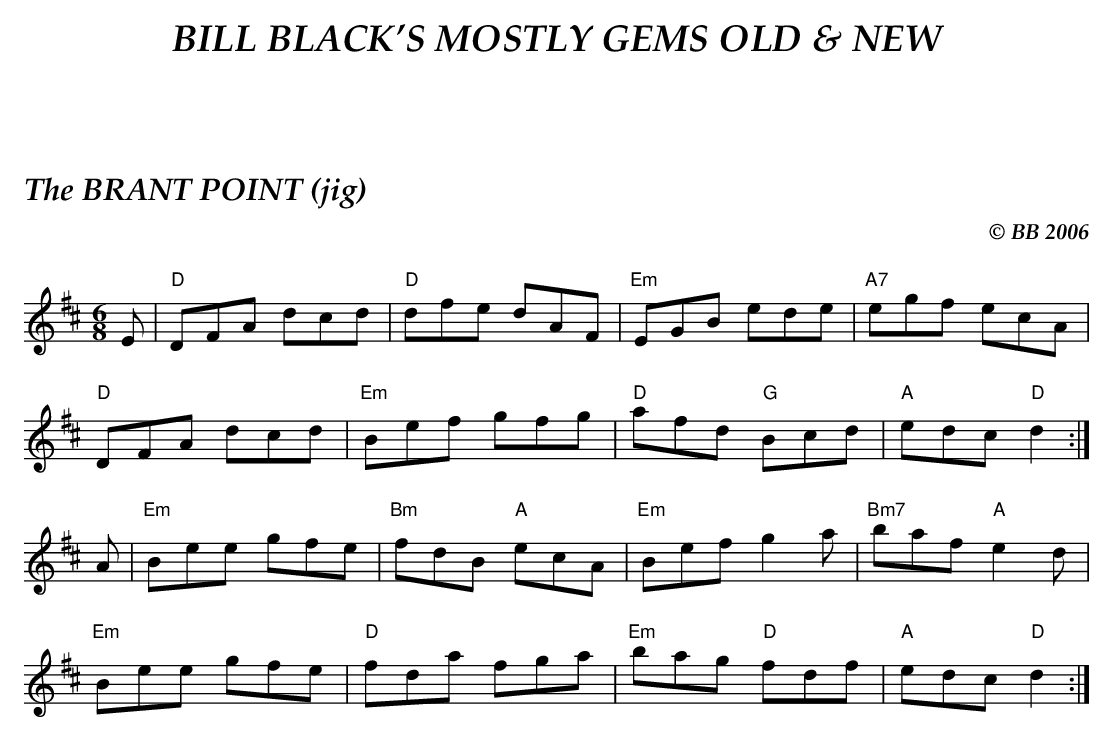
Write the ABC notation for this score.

X:1
T:BRANT POINT (jig), The
C:© BB 2006
L:1/8
M:6/8
Q:1/4=160
K:D
E|"D"DFA dcd|"D"dfe dAF|"Em"EGB ede|"A7"egf ecA|
"D"DFA dcd|"Em"Bef gfg|"D"afd "G"Bcd|"A"edc "D"d2 :|
A|"Em"Bee gfe|"Bm"fdB "A"ecA|"Em"Bef g2a|"Bm7"baf "A"e2d|
"Em"Bee gfe|"D"fda fga|"Em"bag "D"fdf|"A"edc "D"d2 :|
